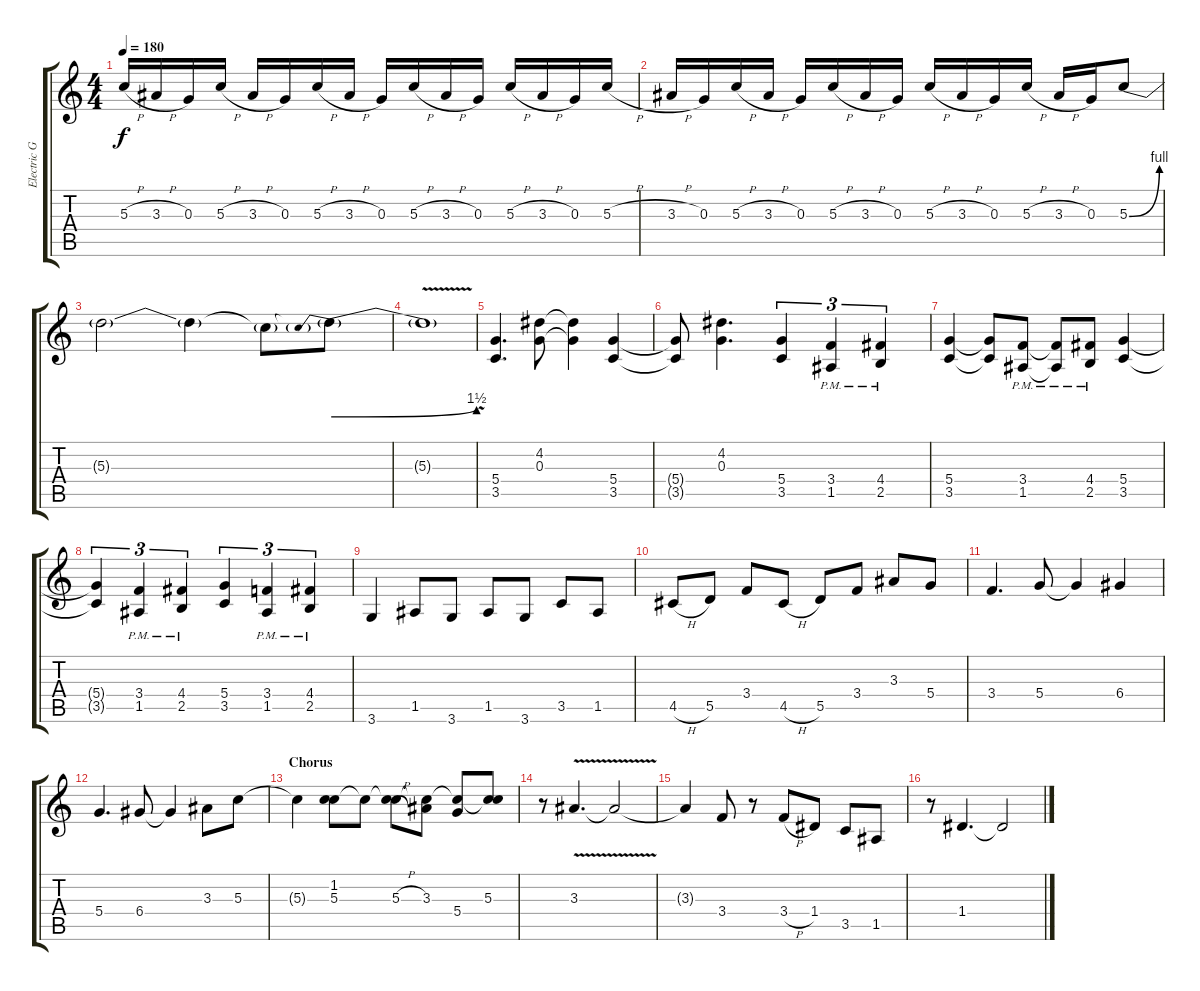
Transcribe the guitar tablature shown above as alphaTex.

\track ("Electric Guitar (Pitrelli)" "Electric G") {instrument distortionguitar}
\staff {score tabs}
\tuning (E4 B3 G3 D3 A2 E2) {hide}
\ts (4 4)
\tempo 180
\clef g2
\ks c
5.3{h}.16{dy f} 3.3{h}.16 0.3.16 5.3{h}.16 3.3{h}.16 0.3.16 5.3{h}.16 3.3{h}.16 0.3.16 5.3{h}.16 3.3{h}.16 0.3.16 5.3{h}.16 3.3{h}.16 0.3.16 5.3{h}.16 |
3.3{h}.16 0.3.16 5.3{h}.16 3.3{h}.16 0.3.16 5.3{h}.16 3.3{h}.16 0.3.16 5.3{h}.16 3.3{h}.16 0.3.16 5.3{h}.16 3.3{h}.16 0.3.16 5.3{be (bend 0 0 60 4)}.8 |
5.3{t}.2 5.3{t}.4 5.3{t}.8 5.3{be (prebendbend 0 4 60 6) t}.8 |
5.3{v t}.1 |
(5.4 3.5).4{d} (4.2 0.3).8 (4.2{t} 0.3{t}).4 (5.4 3.5).4 |
(5.4{t} 3.5{t}).8 (4.2 0.3).4{d} (5.4 3.5).4{tu (3 2)} (3.4{pm} 1.5{pm}).4{tu (3 2)} (4.4{pm} 2.5{pm}).4{tu (3 2)} |
(5.4 3.5).4 (5.4{t} 3.5{t}).8 (3.4{pm} 1.5{pm}).8 (3.4{pm t} 1.5{pm t}).8 (4.4{pm} 2.5{pm}).8 (5.4 3.5).4 |
(5.4{t} 3.5{t}).4{tu (3 2)} (3.4{pm} 1.5{pm}).4{tu (3 2)} (4.4{pm} 2.5{pm}).4{tu (3 2)} (5.4 3.5).4{tu (3 2)} (3.4{pm} 1.5{pm}).4{tu (3 2)} (4.4{pm} 2.5{pm}).4{tu (3 2)} |
3.6.4 1.5.8 3.6.8 1.5.8 3.6.8 3.5.8 1.5.8 |
4.5{h}.8 5.5.8 3.4.8 4.5{h}.8 5.5.8 3.4.8 3.3.8 5.4.8 |
3.4.4{d} 5.4.8 5.4{t}.4 6.4.4 |
5.4.4{d} 6.4.8 6.4{t}.4 3.3.8 5.3.8 |
\section ("" "Chorus")
5.3{t}.4 (1.2 5.3).8 1.2{t}.8 (1.2{t} 5.3{h}).8 (1.2{t} 3.3).8 (1.2{t} 5.4).8 (1.2{t} 5.3).8 |
r.8 3.3{v}.4{d} 3.3{t}.2 |
3.3{t}.4 3.4.8 r.8 3.4{h}.8 1.4.8 3.5.8 1.5.8 |
r.8 1.4.4{d} 1.4{t}.2
